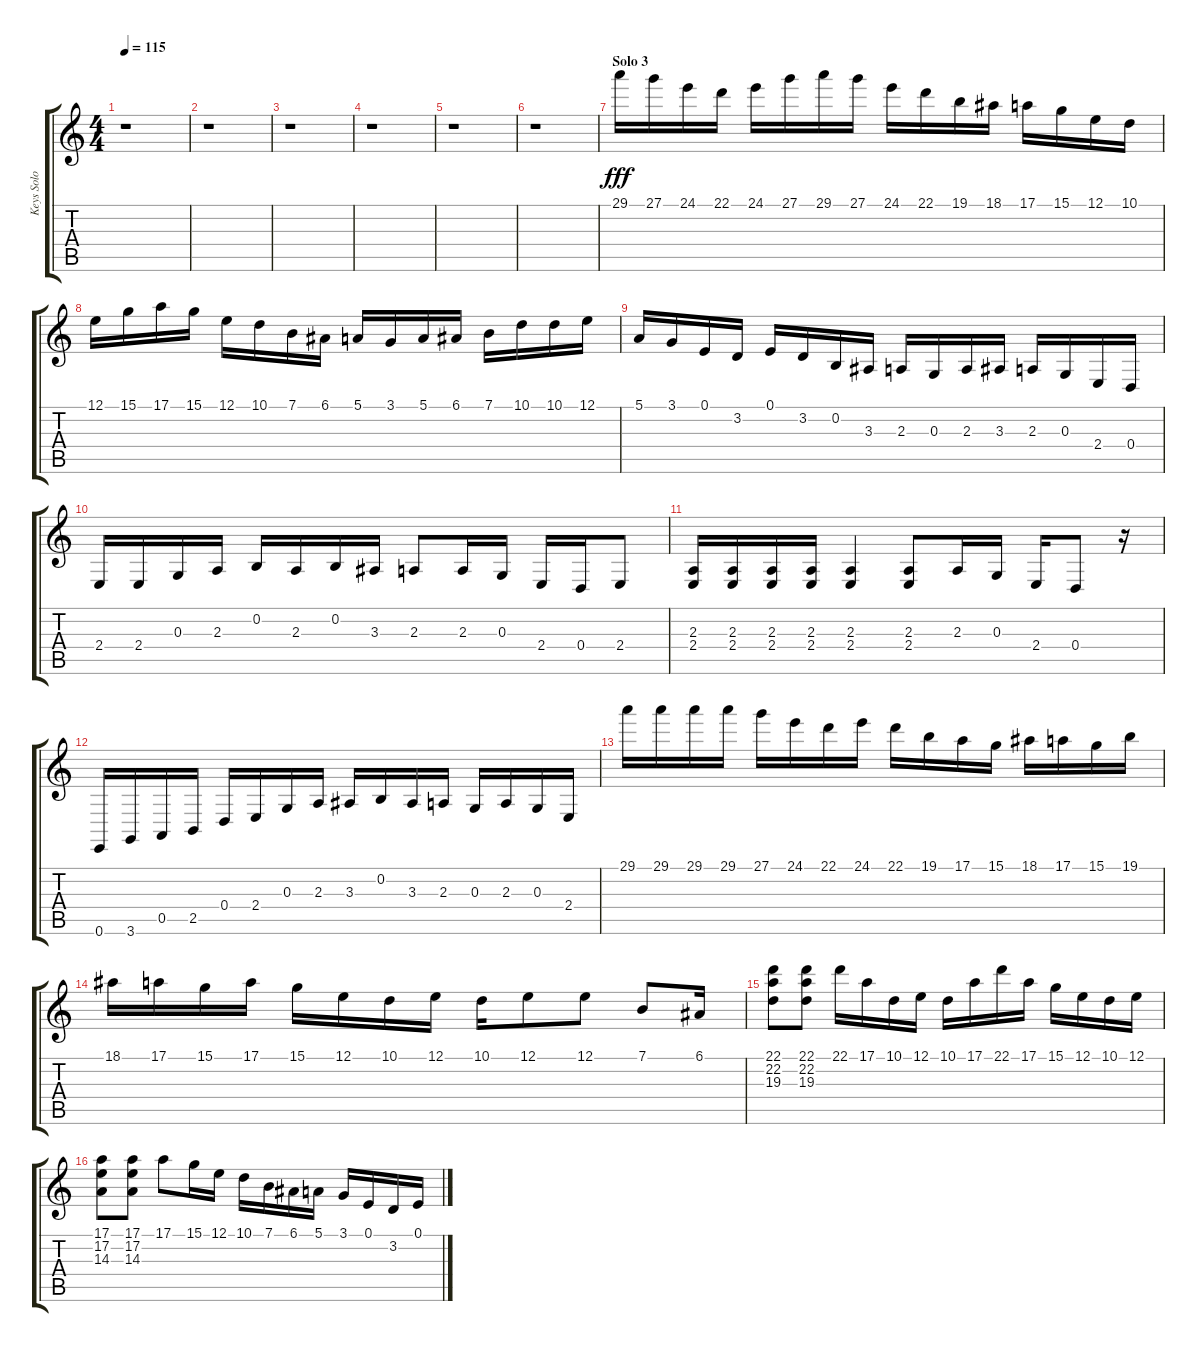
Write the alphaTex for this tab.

\track ("Keys Solo" "Keys Solo") {instrument rockorgan}
\staff {score tabs}
\tuning (E4 B3 G3 D3 A2 E2) {hide}
\ts (4 4)
\tempo 115
\clef g2
\ks c
r.1{dy fff} |
r.1 |
r.1 |
r.1 |
r.1 |
r.1 |
\section ("" "Solo 3")
29.1.16{instrument electricgrandpiano} 27.1.16 24.1.16 22.1.16 24.1.16 27.1.16 29.1.16 27.1.16 24.1.16 22.1.16 19.1.16 18.1.16 17.1.16 15.1.16 12.1.16 10.1.16 |
12.1.16 15.1.16 17.1.16 15.1.16 12.1.16 10.1.16 7.1.16 6.1.16 5.1.16 3.1.16 5.1.16 6.1.16 7.1.16 10.1.16 10.1.16 12.1.16 |
5.1.16 3.1.16 0.1.16 3.2.16 0.1.16 3.2.16 0.2.16 3.3.16 2.3.16 0.3.16 2.3.16 3.3.16 2.3.16 0.3.16 2.4.16 0.4.16 |
2.4.16 2.4.16 0.3.16 2.3.16 0.2.16 2.3.16 0.2.16 3.3.16 2.3.8 2.3.16 0.3.16 2.4.16 0.4.16 2.4.8 |
(2.3 2.4).16 (2.3 2.4).16 (2.3 2.4).16 (2.3 2.4).16 (2.3 2.4).4 (2.3 2.4).8 2.3.16 0.3.16 2.4.16 0.4.8 r.16 |
0.6.16 3.6.16 0.5.16 2.5.16 0.4.16 2.4.16 0.3.16 2.3.16 3.3.16 0.2.16 3.3.16 2.3.16 0.3.16 2.3.16 0.3.16 2.4.16 |
29.1.16 29.1.16 29.1.16 29.1.16 27.1.16 24.1.16 22.1.16 24.1.16 22.1.16 19.1.16 17.1.16 15.1.16 18.1.16 17.1.16 15.1.16 19.1.16 |
18.1.16 17.1.16 15.1.16 17.1.16 15.1.16 12.1.16 10.1.16 12.1.16 10.1.16 12.1.8 12.1.8 7.1.8 6.1.16 |
(22.1 22.2 19.3).8 (22.1 22.2 19.3).8 22.1.16 17.1.16 10.1.16 12.1.16 10.1.16 17.1.16 22.1.16 17.1.16 15.1.16 12.1.16 10.1.16 12.1.16 |
(17.1 17.2 14.3).8 (17.1 17.2 14.3).8 17.1.8 15.1.16 12.1.16 10.1.16 7.1.16 6.1.16 5.1.16 3.1.16 0.1.16 3.2.16 0.1.16
